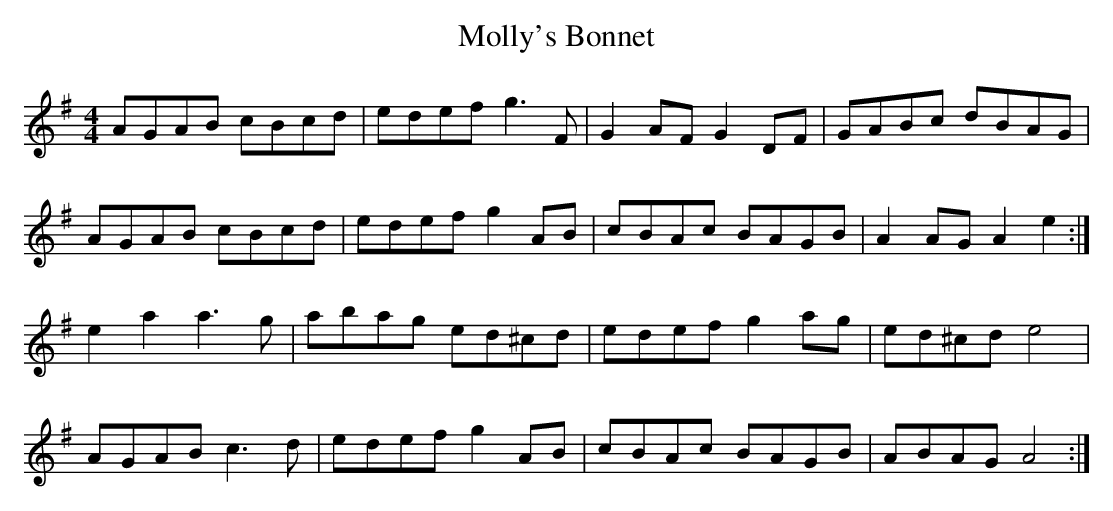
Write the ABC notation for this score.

X:1
T: Molly's Bonnet
L: 1/8
M: 4/4
K: Ador
AGAB cBcd|edef g3 F|G2 AF G2 DF|GABc dBAG|
AGAB cBcd|edef g2 AB|cBAc BAGB|A2 AG A2 e2 :|
e2 a2 a3 g|abag ed^cd|edef g2 ag|ed^cd e4|
AGAB c3 d|edef g2 AB|cBAc BAGB|ABAG A4 :|
